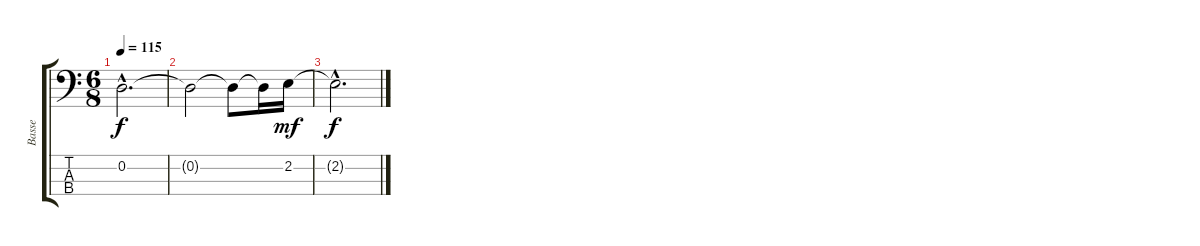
\track ("Basse" "Basse") {instrument electricbassfinger}
\staff {score tabs}
\tuning (G2 D2 A1 E1) {hide}
\ts (6 8)
\tempo 115
\clef f4
\ks c
0.2{hac}.2{d dy f} |
0.2{t}.2 0.2{t}.8 0.2{t}.16 2.2.16{dy mf} |
2.2{hac t}.2{d dy f}
